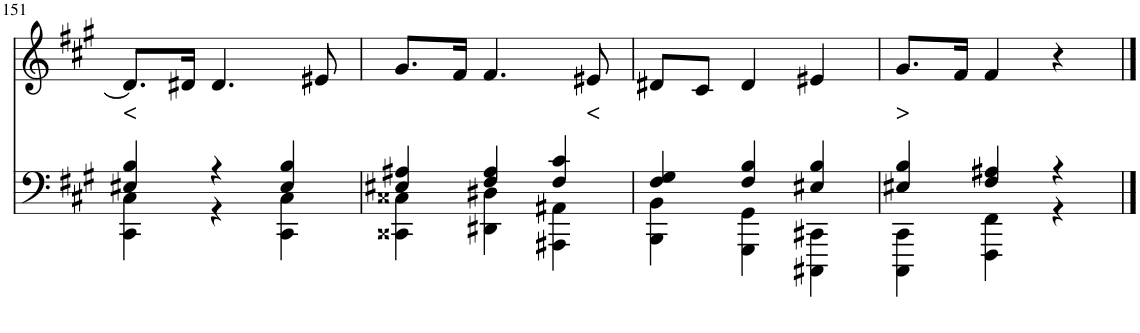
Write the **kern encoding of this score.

**kern	**kern	**text
*part2	*part1	*part1
*staff2	*staff1	*staff1
*I"Piano	*I"Piano	*
*I'Pno	*I'Pno	*
!!LO:PB:g=z
*clefF4	*clefG2	*
*k[f#c#g#]	*k[f#c#g#]	*
*M3/4	*M3/4	*
=151	=151	=151
*^	*	*
!	!	!	!LO:LY:b
4E#X/ 4B/	4CC#\ 4C#\	8.d#/L]	<
.	.	16d#X/Jk	.
4r	4r	4.d#/	.
4E#/ 4B/	4CC#\ 4C#\	.	.
.	.	8e#X/	.
=152	=152	=152	=152
4E#X/ 4A#X/	4CC##X\ 4C##X\	8.g#/L	.
.	.	16f#/Jk	.
4F#/ 4A#/	4DD#X\ 4D#X\	4.f#/	.
4F#/ 4c#/	4AAA#X\ 4AA#X\	.	.
!	!	!	!LO:LY:b
.	.	8e#X/	<
=153	=153	=153	=153
4F#/ 4G#/	4BBB\ 4BB\	8d#X/L	.
.	.	8c#/J	.
4F#/ 4B/	4GGG#\ 4GG#\	4d#/	.
4E#X/ 4B/	4CCC#X\ 4CC#X\	4e#X/	.
=154	=154	=154	=154
!	!	!	!LO:LY:b
4E#X/ 4B/	4CCC#\ 4CC#\	8.g#/L	>
.	.	16f#/Jk	.
4F#/ 4A#X/	4FFF#\ 4FF#\	4f#/	.
4r	4r	4r	.
*v	*v	*	*
==	==	==
*-	*-	*-
